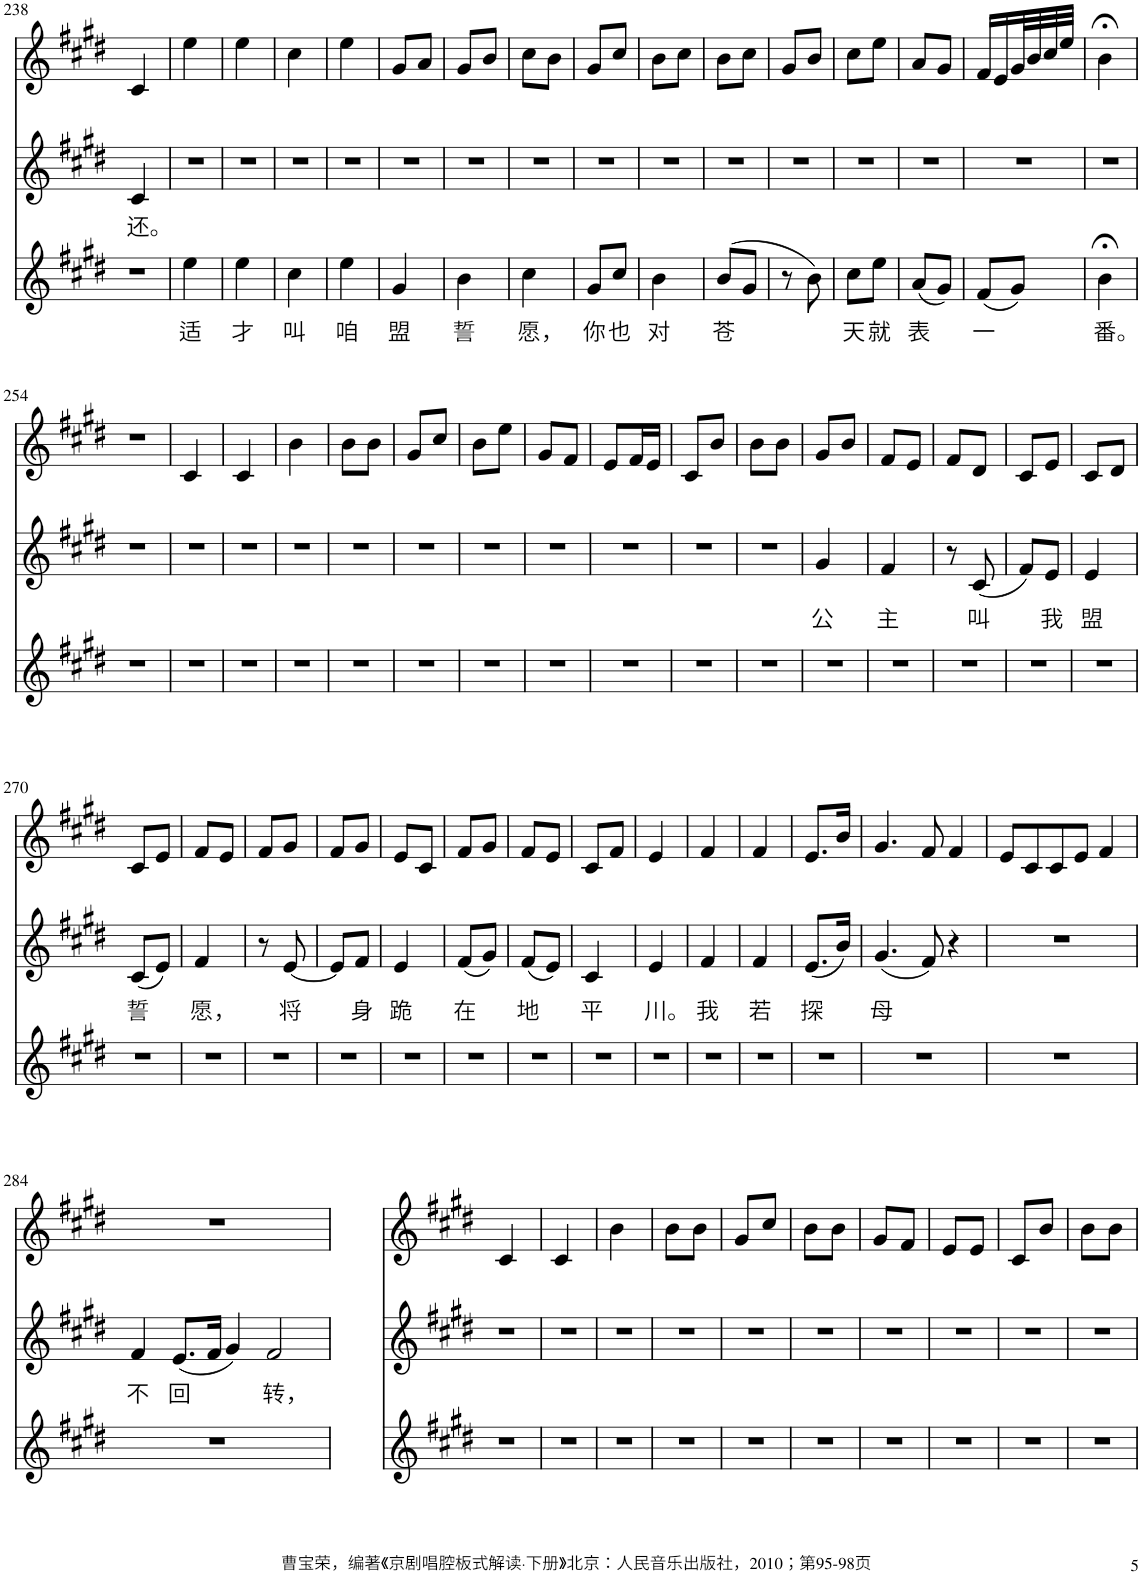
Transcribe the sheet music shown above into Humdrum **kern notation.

**kern	**text	**kern	**text	**kern
*part3	*part3	*part2	*part2	*part1
*staff3	*staff3	*staff2	*staff2	*staff1
*I"Piano	*	*I"Piano	*	*I"Piano
*I'Pno	*	*I'Pno	*	*I'Pno
!!LO:PB:g=z
*clefG2	*	*clefG2	*	*clefG2
*k[f#c#g#d#]	*	*k[f#c#g#d#]	*	*k[f#c#g#d#]
*M1/4	*	*M1/4	*	*M1/4
=238	=238	=238	=238	=238
!	!	!	!LO:LY:b	!
4r	.	4c#/	还。	4c#/
=239	=239	=239	=239	=239
!	!LO:LY:b	!	!	!
4ee\	适	4r	.	4ee\
=240	=240	=240	=240	=240
!	!LO:LY:b	!	!	!
4ee\	才	4r	.	4ee\
=241	=241	=241	=241	=241
!	!LO:LY:b	!	!	!
4cc#\	叫	4r	.	4cc#\
=242	=242	=242	=242	=242
!	!LO:LY:b	!	!	!
4ee\	咱	4r	.	4ee\
=243	=243	=243	=243	=243
!	!LO:LY:b	!	!	!
4g#/	盟	4r	.	8g#/L
.	.	.	.	8a/J
=244	=244	=244	=244	=244
!	!LO:LY:b	!	!	!
4b\	誓	4r	.	8g#/L
.	.	.	.	8b/J
=245	=245	=245	=245	=245
!	!LO:LY:b	!	!	!
4cc#\	愿，	4r	.	8cc#\L
.	.	.	.	8b\J
=246	=246	=246	=246	=246
!	!LO:LY:b	!	!	!
8g#/L	你	4r	.	8g#/L
!	!LO:LY:b	!	!	!
8cc#/J	也	.	.	8cc#/J
=247	=247	=247	=247	=247
!	!LO:LY:b	!	!	!
4b\	对	4r	.	8b\L
.	.	.	.	8cc#\J
=248	=248	=248	=248	=248
!	!LO:LY:b	!	!	!
(8b/L	苍	4r	.	8b\L
8g#/J	.	.	.	8cc#\J
=249	=249	=249	=249	=249
8r	.	4r	.	8g#/L
8b\)	.	.	.	8b/J
=250	=250	=250	=250	=250
!	!LO:LY:b	!	!	!
8cc#\L	天	4r	.	8cc#\L
!	!LO:LY:b	!	!	!
8ee\J	就	.	.	8ee\J
=251	=251	=251	=251	=251
!	!LO:LY:b	!	!	!
(8a/L	表	4r	.	8a/L
8g#/J)	.	.	.	8g#/J
=252	=252	=252	=252	=252
!	!LO:LY:b	!	!	!
(8f#/L	一	4r	.	16f#/LL
.	.	.	.	16e/
8g#/J)	.	.	.	32g#/L
.	.	.	.	32b/
.	.	.	.	32cc#/
.	.	.	.	32ee/JJJ
=253	=253	=253	=253	=253
!	!LO:LY:b	!	!	!
4b;<\	番。	4r	.	4b;<\
!!LO:LB:g=z
=254	=254	=254	=254	=254
4r	.	4r	.	4r
=255	=255	=255	=255	=255
4r	.	4r	.	4c#/
=256	=256	=256	=256	=256
4r	.	4r	.	4c#/
=257	=257	=257	=257	=257
4r	.	4r	.	4b\
=258	=258	=258	=258	=258
4r	.	4r	.	8b\L
.	.	.	.	8b\J
=259	=259	=259	=259	=259
4r	.	4r	.	8g#/L
.	.	.	.	8cc#/J
=260	=260	=260	=260	=260
4r	.	4r	.	8b\L
.	.	.	.	8ee\J
=261	=261	=261	=261	=261
4r	.	4r	.	8g#/L
.	.	.	.	8f#/J
=262	=262	=262	=262	=262
4r	.	4r	.	8e/L
.	.	.	.	16f#/L
.	.	.	.	16e/JJ
=263	=263	=263	=263	=263
4r	.	4r	.	8c#/L
.	.	.	.	8b/J
=264	=264	=264	=264	=264
4r	.	4r	.	8b\L
.	.	.	.	8b\J
=265	=265	=265	=265	=265
!	!	!	!LO:LY:b	!
4r	.	4g#/	公	8g#/L
.	.	.	.	8b/J
=266	=266	=266	=266	=266
!	!	!	!LO:LY:b	!
4r	.	4f#/	主	8f#/L
.	.	.	.	8e/J
=267	=267	=267	=267	=267
4r	.	8r	.	8f#/L
!	!	!	!LO:LY:b	!
.	.	(8c#/	叫	8d#/J
=268	=268	=268	=268	=268
4r	.	8f#/L)	.	8c#/L
!	!	!	!LO:LY:b	!
.	.	8e/J	我	8e/J
=269	=269	=269	=269	=269
!	!	!	!LO:LY:b	!
4r	.	4e/	盟	8c#/L
.	.	.	.	8d#/J
!!LO:LB:g=z
=270	=270	=270	=270	=270
!	!	!	!LO:LY:b	!
4r	.	(8c#/L	誓	8c#/L
.	.	8e/J)	.	8e/J
=271	=271	=271	=271	=271
!	!	!	!LO:LY:b	!
4r	.	4f#/	愿，	8f#/L
.	.	.	.	8e/J
=272	=272	=272	=272	=272
4r	.	8r	.	8f#/L
!	!	!	!LO:LY:b	!
.	.	[8e/	将	8g#/J
=273	=273	=273	=273	=273
4r	.	8e/L]	.	8f#/L
!	!	!	!LO:LY:b	!
.	.	8f#/J	身	8g#/J
=274	=274	=274	=274	=274
!	!	!	!LO:LY:b	!
4r	.	4e/	跪	8e/L
.	.	.	.	8c#/J
=275	=275	=275	=275	=275
!	!	!	!LO:LY:b	!
4r	.	(8f#/L	在	8f#/L
.	.	8g#/J)	.	8g#/J
=276	=276	=276	=276	=276
!	!	!	!LO:LY:b	!
4r	.	(8f#/L	地	8f#/L
.	.	8e/J)	.	8e/J
=277	=277	=277	=277	=277
!	!	!	!LO:LY:b	!
4r	.	4c#/	平	8c#/L
.	.	.	.	8f#/J
=278	=278	=278	=278	=278
!	!	!	!LO:LY:b	!
4r	.	4e/	川。	4e/
=279	=279	=279	=279	=279
!	!	!	!LO:LY:b	!
4r	.	4f#/	我	4f#/
=280	=280	=280	=280	=280
!	!	!	!LO:LY:b	!
4r	.	4f#/	若	4f#/
=281	=281	=281	=281	=281
!	!	!	!LO:LY:b	!
4r	.	(8.e/L	探	8.e/L
.	.	16b/Jk)	.	16b/Jk
=282	=282	=282	=282	=282
!	!	!	!LO:LY:b	!
4r	.	([4g#/	母	[4g#/
2ryy	.	8ryy	.	8ryy
.	.	8f#/)	.	8f#/
.	.	4r	.	4f#/
=283	=283	=283	=283	=283
4r	.	4r	.	8e/L
.	.	.	.	8g#/]
2ryy	.	8g#/]	.	8c#/
.	.	2ryy	.	8c#/
.	.	.	.	8e/J
.	.	.	.	4f#/
8ryy	.	.	.	.
!!LO:LB:g=z
=284	=284	=284	=284	=284
!	!	!	!LO:LY:b	!
4r	.	4f#/	不	4r
!	!	!	!LO:LY:b	!
1ryy	.	(8.e/L	回	1ryy
.	.	16f#/Jk	.	.
.	.	4g#/)	.	.
!	!	!	!LO:LY:b	!
.	.	2f#/	转，	.
=285	=285	=285	=285	=285
4r	.	4r	.	4c#/
=286	=286	=286	=286	=286
4r	.	4r	.	4c#/
=287	=287	=287	=287	=287
4r	.	4r	.	4b\
=288	=288	=288	=288	=288
4r	.	4r	.	8b\L
.	.	.	.	8b\J
=289	=289	=289	=289	=289
4r	.	4r	.	8g#/L
.	.	.	.	8cc#/J
=290	=290	=290	=290	=290
4r	.	4r	.	8b\L
.	.	.	.	8b\J
=291	=291	=291	=291	=291
4r	.	4r	.	8g#/L
.	.	.	.	8f#/J
=292	=292	=292	=292	=292
4r	.	4r	.	8e/L
.	.	.	.	8e/J
=293	=293	=293	=293	=293
4r	.	4r	.	8c#/L
.	.	.	.	8b/J
=294	=294	=294	=294	=294
4r	.	4r	.	8b\L
.	.	.	.	8b\J
=	=	=	=	=
*-	*-	*-	*-	*-
